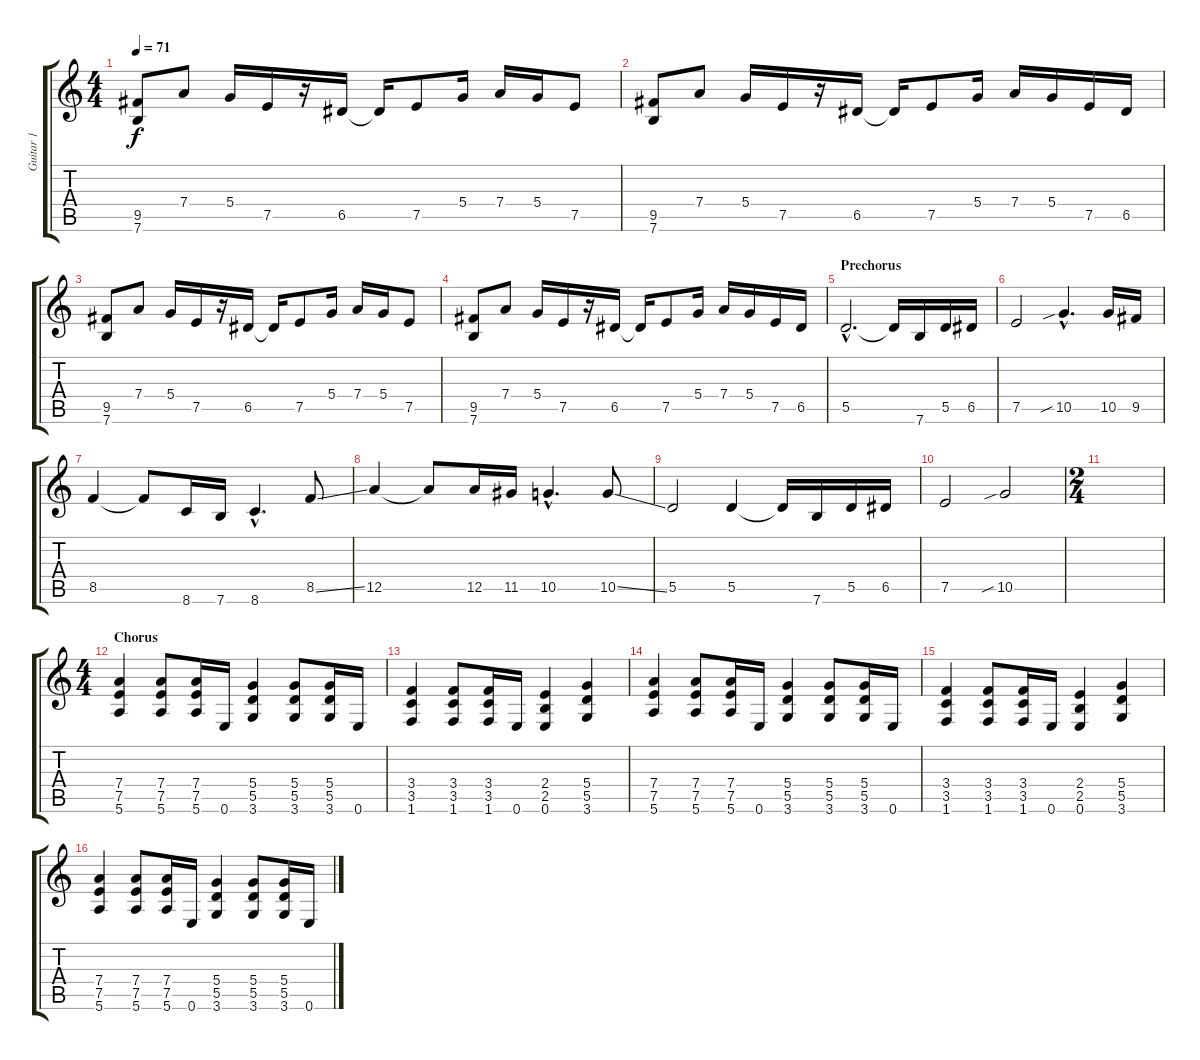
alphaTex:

\track ("Guitar 1" "Guitar 1") {instrument overdrivenguitar}
\staff {score tabs}
\tuning (E4 B3 G3 D3 A2 E2) {hide}
\ts (4 4)
\tempo 71
\clef g2
\ks c
(9.5 7.6).8{dy f} 7.4.8 5.4.16 7.5.16 r.16 6.5.16 6.5{t}.16 7.5.8 5.4.16 7.4.16 5.4.16 7.5.8 |
(9.5 7.6).8 7.4.8 5.4.16 7.5.16 r.16 6.5.16 6.5{t}.16 7.5.8 5.4.16 7.4.16 5.4.16 7.5.16 6.5.16 |
(9.5 7.6).8 7.4.8 5.4.16 7.5.16 r.16 6.5.16 6.5{t}.16 7.5.8 5.4.16 7.4.16 5.4.16 7.5.8 |
(9.5 7.6).8 7.4.8 5.4.16 7.5.16 r.16 6.5.16 6.5{t}.16 7.5.8 5.4.16 7.4.16 5.4.16 7.5.16 6.5.16 |
\section ("" "Prechorus")
5.5{hac}.2{d} 5.5{t}.16 7.6.16 5.5.16 6.5.16 |
7.5.2 10.5{sib hac}.4{d} 10.5.16 9.5.16 |
8.5.4 8.5{t}.8 8.6.16 7.6.16 8.6{hac}.4{d} 8.5{ss}.8 |
12.5.4 12.5{t}.8 12.5.16 11.5.16 10.5{hac}.4{d} 10.5{ss}.8 |
5.5.2 5.5.4 5.5{t}.16 7.6.16 5.5.16 6.5.16 |
7.5.2 10.5{sib}.2 |
\ts (2 4)
|
\ts (4 4)
\section ("" "Chorus")
(7.4 7.5 5.6).4 (7.4 7.5 5.6).8 (7.4 7.5 5.6).16 0.6.16 (5.4 5.5 3.6).4 (5.4 5.5 3.6).8 (5.4 5.5 3.6).16 0.6.16 |
(3.4 3.5 1.6).4 (3.4 3.5 1.6).8 (3.4 3.5 1.6).16 0.6.16 (2.4 2.5 0.6).4 (5.4 5.5 3.6).4 |
(7.4 7.5 5.6).4 (7.4 7.5 5.6).8 (7.4 7.5 5.6).16 0.6.16 (5.4 5.5 3.6).4 (5.4 5.5 3.6).8 (5.4 5.5 3.6).16 0.6.16 |
(3.4 3.5 1.6).4 (3.4 3.5 1.6).8 (3.4 3.5 1.6).16 0.6.16 (2.4 2.5 0.6).4 (5.4 5.5 3.6).4 |
(7.4 7.5 5.6).4 (7.4 7.5 5.6).8 (7.4 7.5 5.6).16 0.6.16 (5.4 5.5 3.6).4 (5.4 5.5 3.6).8 (5.4 5.5 3.6).16 0.6.16
